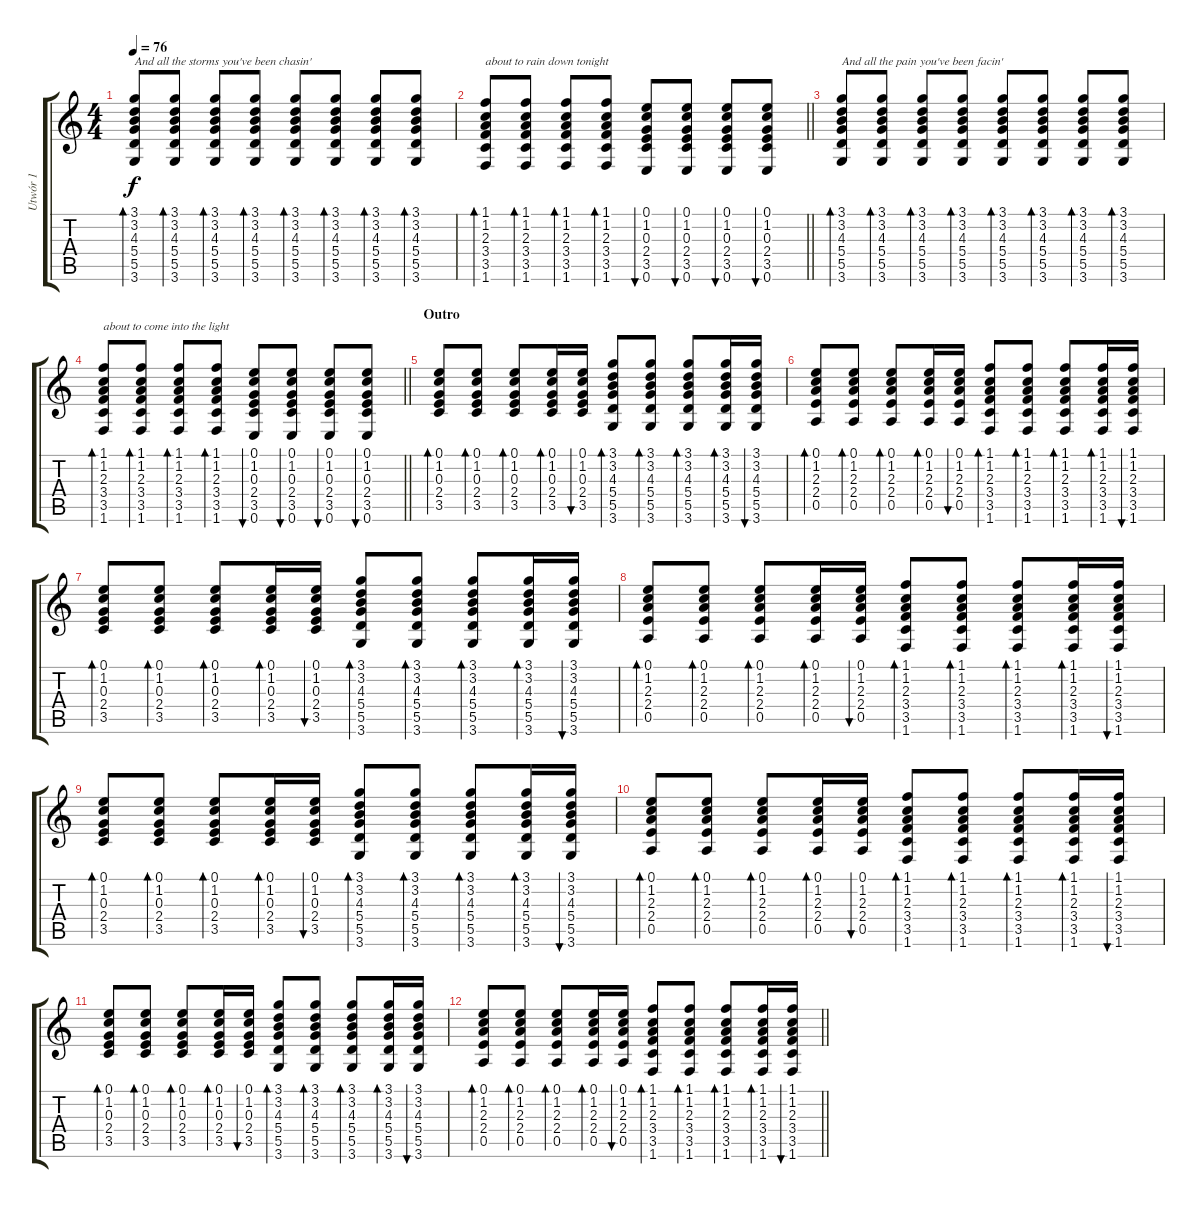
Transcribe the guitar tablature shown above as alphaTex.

\track ("Utwór 1" "Utwór 1") {instrument acousticguitarnylon}
\staff {score tabs}
\tuning (E4 B3 G3 D3 A2 E2) {hide}
\ts (4 4)
\tempo 76
\clef g2
\ks c
(3.1 3.2 4.3 5.4 5.5 3.6).8{bd 30 txt "And all the storms you've been chasin'" dy f} (3.1 3.2 4.3 5.4 5.5 3.6).8{bd 30} (3.1 3.2 4.3 5.4 5.5 3.6).8{bd 30} (3.1 3.2 4.3 5.4 5.5 3.6).8{bd 30} (3.1 3.2 4.3 5.4 5.5 3.6).8{bd 30} (3.1 3.2 4.3 5.4 5.5 3.6).8{bd 30} (3.1 3.2 4.3 5.4 5.5 3.6).8{bd 30} (3.1 3.2 4.3 5.4 5.5 3.6).8{bd 30} |
\barLineRight lightlight
(1.1 1.2 2.3 3.4 3.5 1.6).8{bd 30 txt "about to rain down tonight"} (1.1 1.2 2.3 3.4 3.5 1.6).8{bd 30} (1.1 1.2 2.3 3.4 3.5 1.6).8{bd 30} (1.1 1.2 2.3 3.4 3.5 1.6).8{bd 30} (0.1 1.2 0.3 2.4 3.5 0.6).8{bu 30} (0.1 1.2 0.3 2.4 3.5 0.6).8{bu 30} (0.1 1.2 0.3 2.4 3.5 0.6).8{bu 30} (0.1 1.2 0.3 2.4 3.5 0.6).8{bu 30} |
(3.1 3.2 4.3 5.4 5.5 3.6).8{bd 30 txt "And all the pain you've been facin'"} (3.1 3.2 4.3 5.4 5.5 3.6).8{bd 30} (3.1 3.2 4.3 5.4 5.5 3.6).8{bd 30} (3.1 3.2 4.3 5.4 5.5 3.6).8{bd 30} (3.1 3.2 4.3 5.4 5.5 3.6).8{bd 30} (3.1 3.2 4.3 5.4 5.5 3.6).8{bd 30} (3.1 3.2 4.3 5.4 5.5 3.6).8{bd 30} (3.1 3.2 4.3 5.4 5.5 3.6).8{bd 30} |
\barLineRight lightlight
(1.1 1.2 2.3 3.4 3.5 1.6).8{bd 30 txt "about to come into the light"} (1.1 1.2 2.3 3.4 3.5 1.6).8{bd 30} (1.1 1.2 2.3 3.4 3.5 1.6).8{bd 30} (1.1 1.2 2.3 3.4 3.5 1.6).8{bd 30} (0.1 1.2 0.3 2.4 3.5 0.6).8{bu 30} (0.1 1.2 0.3 2.4 3.5 0.6).8{bu 30} (0.1 1.2 0.3 2.4 3.5 0.6).8{bu 30} (0.1 1.2 0.3 2.4 3.5 0.6).8{bu 30} |
\section ("" "Outro")
(0.1 1.2 0.3 2.4 3.5).8{bd 30} (0.1 1.2 0.3 2.4 3.5).8{bd 30} (0.1 1.2 0.3 2.4 3.5).8{bd 30} (0.1 1.2 0.3 2.4 3.5).16{bd 30} (0.1 1.2 0.3 2.4 3.5).16{bu 30} (3.1 3.2 4.3 5.4 5.5 3.6).8{bd 30} (3.1 3.2 4.3 5.4 5.5 3.6).8{bd 30} (3.1 3.2 4.3 5.4 5.5 3.6).8{bd 30} (3.1 3.2 4.3 5.4 5.5 3.6).16{bd 30} (3.1 3.2 4.3 5.4 5.5 3.6).16{bu 30} |
(0.1 1.2 2.3 2.4 0.5).8{bd 30} (0.1 1.2 2.3 2.4 0.5).8{bd 30} (0.1 1.2 2.3 2.4 0.5).8{bd 30} (0.1 1.2 2.3 2.4 0.5).16{bd 30} (0.1 1.2 2.3 2.4 0.5).16{bu 30} (1.1 1.2 2.3 3.4 3.5 1.6).8{bd 30} (1.1 1.2 2.3 3.4 3.5 1.6).8{bd 30} (1.1 1.2 2.3 3.4 3.5 1.6).8{bd 30} (1.1 1.2 2.3 3.4 3.5 1.6).16{bd 30} (1.1 1.2 2.3 3.4 3.5 1.6).16{bu 30} |
(0.1 1.2 0.3 2.4 3.5).8{bd 30} (0.1 1.2 0.3 2.4 3.5).8{bd 30} (0.1 1.2 0.3 2.4 3.5).8{bd 30} (0.1 1.2 0.3 2.4 3.5).16{bd 30} (0.1 1.2 0.3 2.4 3.5).16{bu 30} (3.1 3.2 4.3 5.4 5.5 3.6).8{bd 30} (3.1 3.2 4.3 5.4 5.5 3.6).8{bd 30} (3.1 3.2 4.3 5.4 5.5 3.6).8{bd 30} (3.1 3.2 4.3 5.4 5.5 3.6).16{bd 30} (3.1 3.2 4.3 5.4 5.5 3.6).16{bu 30} |
(0.1 1.2 2.3 2.4 0.5).8{bd 30} (0.1 1.2 2.3 2.4 0.5).8{bd 30} (0.1 1.2 2.3 2.4 0.5).8{bd 30} (0.1 1.2 2.3 2.4 0.5).16{bd 30} (0.1 1.2 2.3 2.4 0.5).16{bu 30} (1.1 1.2 2.3 3.4 3.5 1.6).8{bd 30} (1.1 1.2 2.3 3.4 3.5 1.6).8{bd 30} (1.1 1.2 2.3 3.4 3.5 1.6).8{bd 30} (1.1 1.2 2.3 3.4 3.5 1.6).16{bd 30} (1.1 1.2 2.3 3.4 3.5 1.6).16{bu 30} |
(0.1 1.2 0.3 2.4 3.5).8{bd 30 volume 0} (0.1 1.2 0.3 2.4 3.5).8{bd 30} (0.1 1.2 0.3 2.4 3.5).8{bd 30} (0.1 1.2 0.3 2.4 3.5).16{bd 30} (0.1 1.2 0.3 2.4 3.5).16{bu 30} (3.1 3.2 4.3 5.4 5.5 3.6).8{bd 30} (3.1 3.2 4.3 5.4 5.5 3.6).8{bd 30} (3.1 3.2 4.3 5.4 5.5 3.6).8{bd 30} (3.1 3.2 4.3 5.4 5.5 3.6).16{bd 30} (3.1 3.2 4.3 5.4 5.5 3.6).16{bu 30} |
(0.1 1.2 2.3 2.4 0.5).8{bd 30} (0.1 1.2 2.3 2.4 0.5).8{bd 30} (0.1 1.2 2.3 2.4 0.5).8{bd 30} (0.1 1.2 2.3 2.4 0.5).16{bd 30} (0.1 1.2 2.3 2.4 0.5).16{bu 30} (1.1 1.2 2.3 3.4 3.5 1.6).8{bd 30} (1.1 1.2 2.3 3.4 3.5 1.6).8{bd 30} (1.1 1.2 2.3 3.4 3.5 1.6).8{bd 30} (1.1 1.2 2.3 3.4 3.5 1.6).16{bd 30} (1.1 1.2 2.3 3.4 3.5 1.6).16{bu 30} |
(0.1 1.2 0.3 2.4 3.5).8{bd 30} (0.1 1.2 0.3 2.4 3.5).8{bd 30} (0.1 1.2 0.3 2.4 3.5).8{bd 30} (0.1 1.2 0.3 2.4 3.5).16{bd 30} (0.1 1.2 0.3 2.4 3.5).16{bu 30} (3.1 3.2 4.3 5.4 5.5 3.6).8{bd 30} (3.1 3.2 4.3 5.4 5.5 3.6).8{bd 30} (3.1 3.2 4.3 5.4 5.5 3.6).8{bd 30} (3.1 3.2 4.3 5.4 5.5 3.6).16{bd 30} (3.1 3.2 4.3 5.4 5.5 3.6).16{bu 30} |
\barLineRight lightlight
(0.1 1.2 2.3 2.4 0.5).8{bd 30} (0.1 1.2 2.3 2.4 0.5).8{bd 30} (0.1 1.2 2.3 2.4 0.5).8{bd 30} (0.1 1.2 2.3 2.4 0.5).16{bd 30} (0.1 1.2 2.3 2.4 0.5).16{bu 30} (1.1 1.2 2.3 3.4 3.5 1.6).8{bd 30} (1.1 1.2 2.3 3.4 3.5 1.6).8{bd 30} (1.1 1.2 2.3 3.4 3.5 1.6).8{bd 30} (1.1 1.2 2.3 3.4 3.5 1.6).16{bd 30} (1.1 1.2 2.3 3.4 3.5 1.6).16{bu 30}
